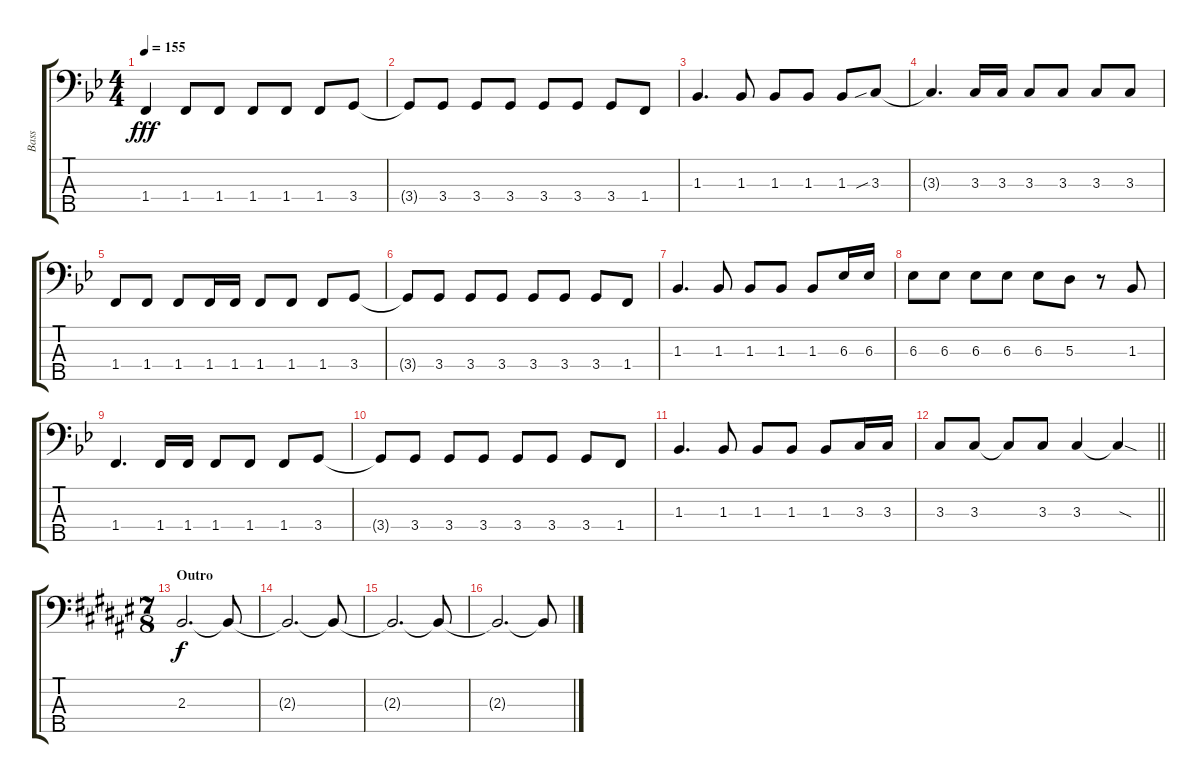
\track ("Bass" "Bass") {instrument fretlessbass}
\staff {score tabs}
\tuning (G2 D2 A1 E1 B0) {hide}
\ts (4 4)
\tempo 155
\clef f4
\ks bb
1.4.4{dy fff} 1.4.8 1.4.8 1.4.8 1.4.8 1.4.8 3.4.8 |
3.4{t}.8 3.4.8 3.4.8 3.4.8 3.4.8 3.4.8 3.4.8 1.4.8 |
1.3.4{d} 1.3.8 1.3.8 1.3.8 1.3.8 3.3{sib}.8 |
3.3{t}.4{d} 3.3.16 3.3.16 3.3.8 3.3.8 3.3.8 3.3.8 |
1.4.8 1.4.8 1.4.8 1.4.16 1.4.16 1.4.8 1.4.8 1.4.8 3.4.8 |
3.4{t}.8 3.4.8 3.4.8 3.4.8 3.4.8 3.4.8 3.4.8 1.4.8 |
1.3.4{d} 1.3.8 1.3.8 1.3.8 1.3.8 6.3.16 6.3.16 |
6.3.8 6.3.8 6.3.8 6.3.8 6.3.8 5.3.8 r.8 1.3.8 |
1.4.4{d} 1.4.16 1.4.16 1.4.8 1.4.8 1.4.8 3.4.8 |
3.4{t}.8 3.4.8 3.4.8 3.4.8 3.4.8 3.4.8 3.4.8 1.4.8 |
1.3.4{d} 1.3.8 1.3.8 1.3.8 1.3.8 3.3.16 3.3.16 |
\barLineRight lightlight
3.3.8 3.3.8 3.3{t}.8 3.3.8 3.3.4 3.3{sod t}.4 |
\ts (7 8)
\section ("" "Outro")
\ks f#
2.3.2{d dy f} 2.3{t}.8 |
\ks d#minor
2.3{t}.2{d} 2.3{t}.8 |
2.3{t}.2{d} 2.3{t}.8 |
2.3{t}.2{d} 2.3{t}.8
